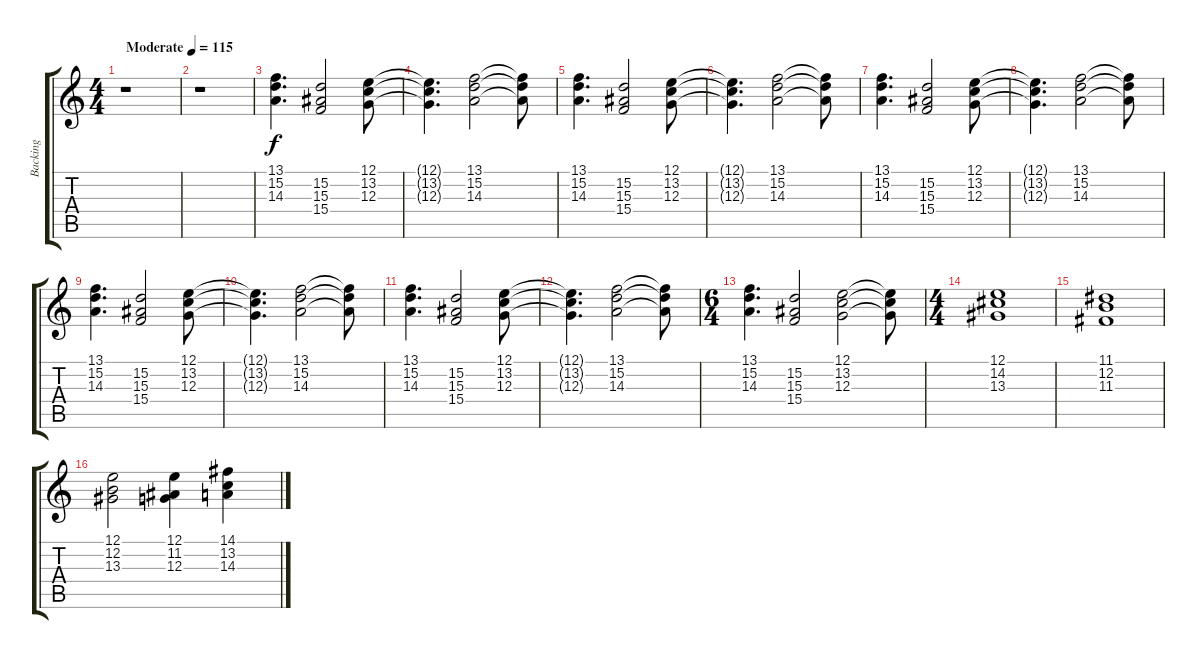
\track ("Backing" "Backing") {instrument rockorgan}
\staff {score tabs}
\tuning (E4 B3 G3 D3 A2 E2) {hide}
\ts (4 4)
\tempo (115 "Moderate")
\clef g2
\ks c
r.1{dy f instrument rockorgan} |
r.1 |
(13.1 15.2 14.3).4{d} (15.2 15.3 15.4).2 (12.1 13.2 12.3).8 |
(12.1{t} 13.2{t} 12.3{t}).4{d} (13.1 15.2 14.3).2 (13.1{t} 15.2{t} 14.3{t}).8 |
(13.1 15.2 14.3).4{d} (15.2 15.3 15.4).2 (12.1 13.2 12.3).8 |
(12.1{t} 13.2{t} 12.3{t}).4{d} (13.1 15.2 14.3).2 (13.1{t} 15.2{t} 14.3{t}).8 |
(13.1 15.2 14.3).4{d} (15.2 15.3 15.4).2 (12.1 13.2 12.3).8 |
(12.1{t} 13.2{t} 12.3{t}).4{d} (13.1 15.2 14.3).2 (13.1{t} 15.2{t} 14.3{t}).8 |
(13.1 15.2 14.3).4{d} (15.2 15.3 15.4).2 (12.1 13.2 12.3).8 |
(12.1{t} 13.2{t} 12.3{t}).4{d} (13.1 15.2 14.3).2 (13.1{t} 15.2{t} 14.3{t}).8 |
(13.1 15.2 14.3).4{d} (15.2 15.3 15.4).2 (12.1 13.2 12.3).8 |
(12.1{t} 13.2{t} 12.3{t}).4{d} (13.1 15.2 14.3).2 (13.1{t} 15.2{t} 14.3{t}).8 |
\ts (6 4)
(13.1 15.2 14.3).4{d} (15.2 15.3 15.4).2 (12.1 13.2 12.3).2 (12.1{t} 13.2{t} 12.3{t}).8 |
\ts (4 4)
(12.1 14.2 13.3).1 |
(11.1 12.2 11.3).1 |
(12.1 12.2 13.3).2 (12.1 11.2 12.3).4 (14.1 13.2 14.3).4
